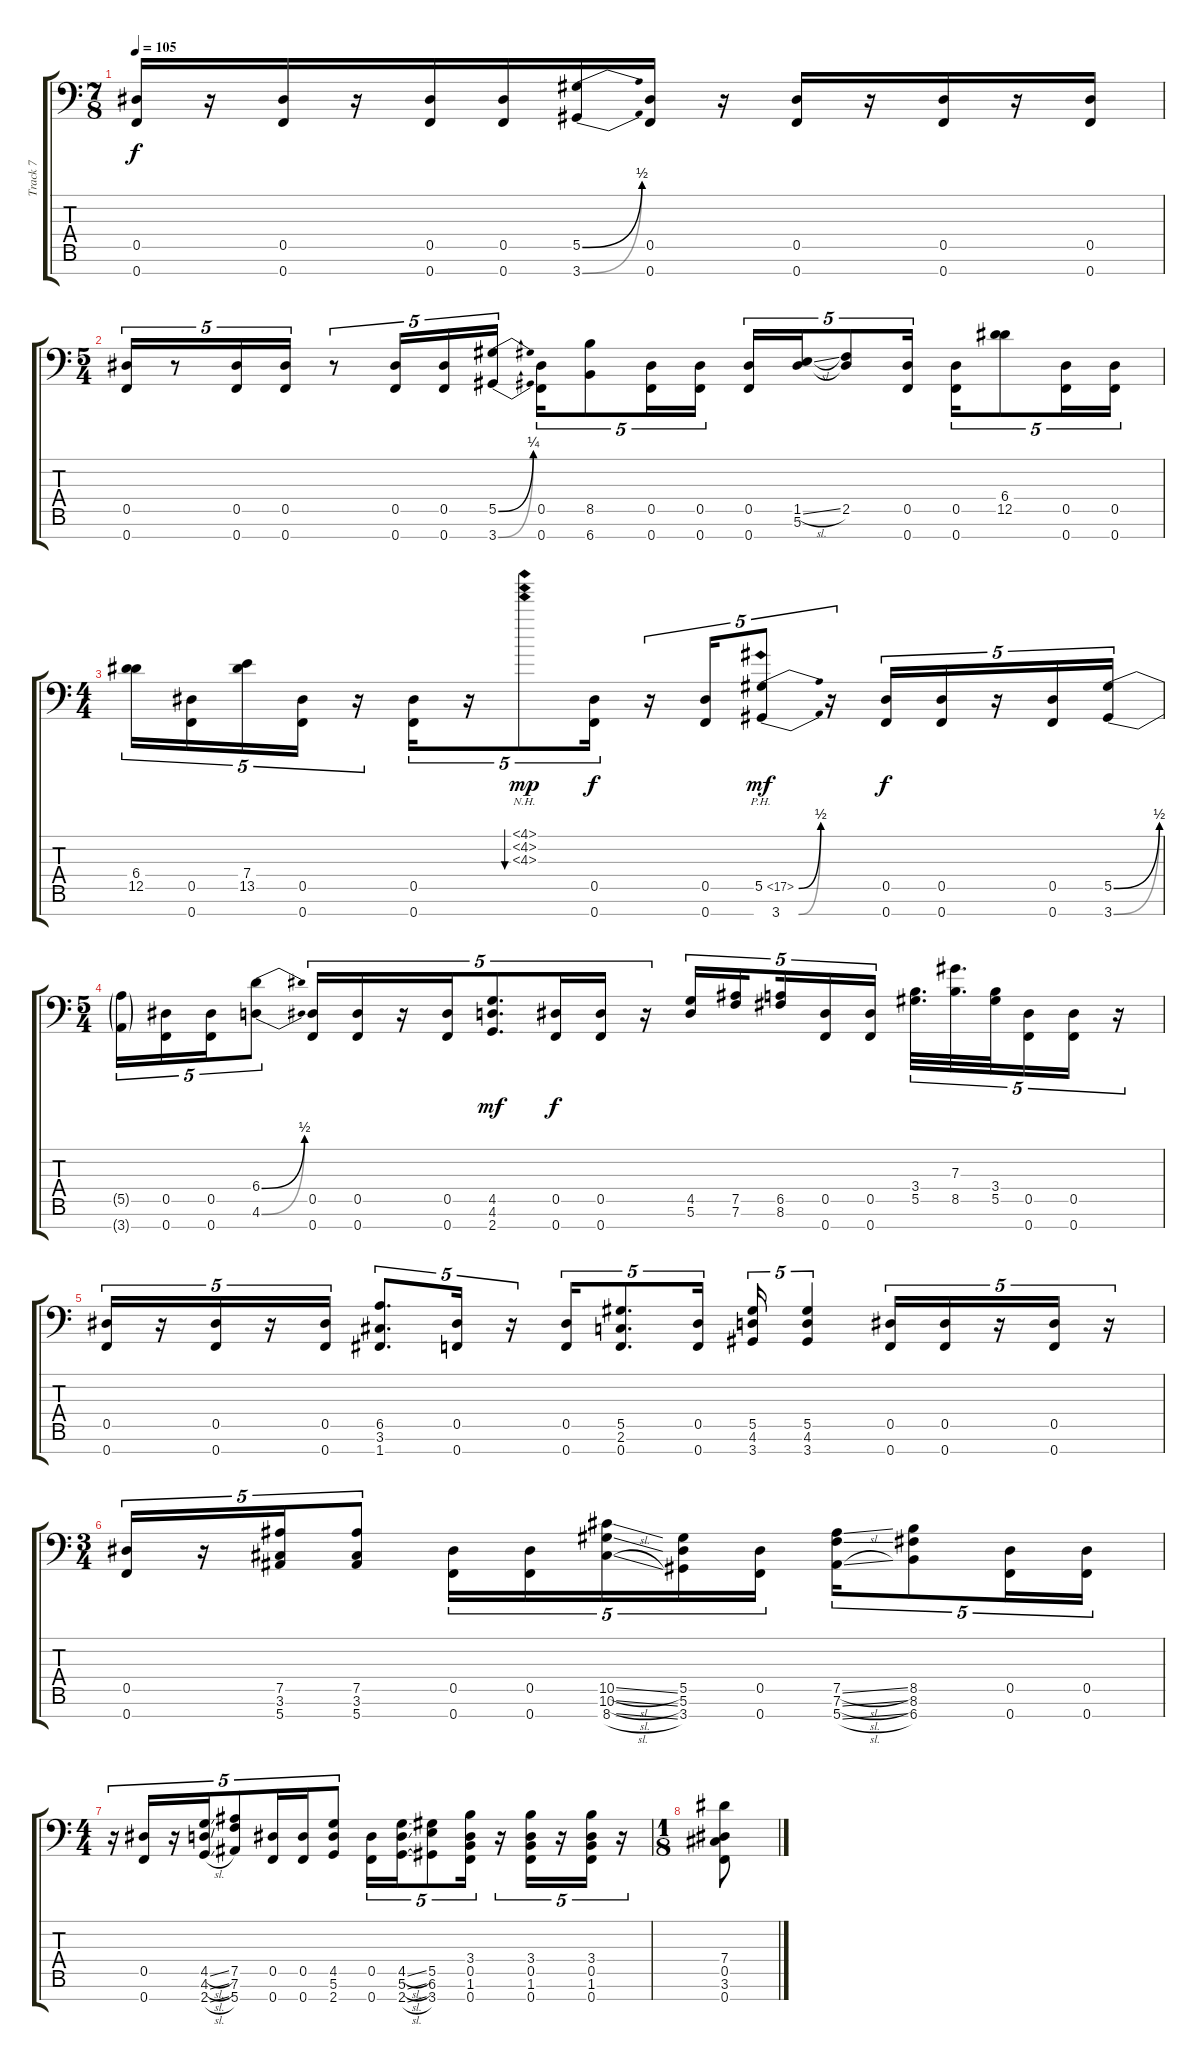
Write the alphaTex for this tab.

\track ("Track 7" "Track 7") {instrument distortionguitar}
\staff {score tabs}
\tuning (Bb3 F3 Db3 Ab2 Eb2 Bb1 F1) {hide}
\ts (7 8)
\tempo 105
\clef f4
\ks c
(0.5 0.7).16{dy f} r.16 (0.5 0.7).16 r.16 (0.5 0.7).16 (0.5 0.7).16 (5.5{be (bend 0 0 60 2)} 3.7{be (bend 0 0 60 2)}).16 (0.5 0.7).16 r.16 (0.5 0.7).16 r.16 (0.5 0.7).16 r.16 (0.5 0.7).16 |
\ts (5 4)
(0.5 0.7).16{tu (5 4)} r.8{tu (5 4)} (0.5 0.7).16{tu (5 4)} (0.5 0.7).16{tu (5 4)} r.8{tu (5 4)} (0.5 0.7).16{tu (5 4)} (0.5 0.7).16{tu (5 4)} (5.5{be (bend 0 0 60 1)} 3.7{be (bend 0 0 60 1)}).16{tu (5 4)} (0.5 0.7).16{tu (5 4)} (8.5 6.7).8{tu (5 4)} (0.5 0.7).16{tu (5 4)} (0.5 0.7).16{tu (5 4)} (0.5 0.7).16{tu (5 4)} (1.5{sl} 5.6).16{tu (5 4)} (2.5 5.6{t}).8{tu (5 4)} (0.5 0.7).16{tu (5 4)} (0.5 0.7).16{tu (5 4)} (6.4 12.5).8{tu (5 4)} (0.5 0.7).16{tu (5 4)} (0.5 0.7).16{tu (5 4)} |
\ts (4 4)
(6.4 12.5).16{tu (5 4)} (0.5 0.7).16{tu (5 4)} (7.4 13.5).16{tu (5 4)} (0.5 0.7).16{tu (5 4)} r.16{tu (5 4)} (0.5 0.7).16{tu (5 4)} r.16{tu (5 4)} (4.1{nh} 4.2{nh} 4.3{nh}).8{tu (5 4) bu 60 dy mp} (0.5 0.7).16{tu (5 4) dy f} r.16{tu (5 4)} (0.5 0.7).16{tu (5 4)} (5.5{be (bend 0 0 60 2) ph 12} 3.7{be (bend 0 0 60 2)}).8{tu (5 4) dy mf} r.16{tu (5 4)} (0.5 0.7).16{tu (5 4) dy f} (0.5 0.7).16{tu (5 4)} r.16{tu (5 4)} (0.5 0.7).16{tu (5 4)} (5.5{be (bend 0 0 60 2)} 3.7{be (bend 0 0 60 2)}).16{tu (5 4)} |
\ts (5 4)
(5.5{t} 3.7{t}).16{tu (5 4)} (0.5 0.7).16{tu (5 4)} (0.5 0.7).16{tu (5 4)} (6.4{be (bend 0 0 60 2)} 4.6{be (bend 0 0 60 2)}).8{tu (5 4)} (0.5 0.7).16{tu (5 4)} (0.5 0.7).16{tu (5 4)} r.16{tu (5 4)} (0.5 0.7).16{tu (5 4)} (4.5 4.6 2.7).8{d tu (5 4) dy mf} (0.5 0.7).16{tu (5 4) dy f} (0.5 0.7).16{tu (5 4)} r.16{tu (5 4)} (4.5 5.6).16{tu (5 4)} (7.5 7.6).16{tu (5 4) beam splitsecondary} (6.5 8.6).16{tu (5 4)} (0.5 0.7).16{tu (5 4)} (0.5 0.7).16{tu (5 4)} (3.4 5.5).32{d tu (5 4)} (7.3 8.5).32{d tu (5 4)} (3.4 5.5).32{tu (5 4)} (0.5 0.7).16{tu (5 4)} (0.5 0.7).16{tu (5 4)} r.16{tu (5 4)} |
(0.5 0.7).16{tu (5 4)} r.16{tu (5 4)} (0.5 0.7).16{tu (5 4)} r.16{tu (5 4)} (0.5 0.7).16{tu (5 4)} (6.5 3.6 1.7).8{d tu (5 4)} (0.5 0.7).16{tu (5 4)} r.16{tu (5 4)} (0.5 0.7).16{tu (5 4)} (5.5 2.6 0.7).8{d tu (5 4)} (0.5 0.7).16{tu (5 4)} (5.5 4.6 3.7).16{tu (5 4)} (5.5 4.6 3.7).4{tu (5 4)} (0.5 0.7).16{tu (5 4)} (0.5 0.7).16{tu (5 4)} r.16{tu (5 4)} (0.5 0.7).16{tu (5 4)} r.16{tu (5 4)} |
\ts (3 4)
(0.5 0.7).16{tu (5 4)} r.16{tu (5 4)} (7.5 3.6 5.7).16{tu (5 4)} (7.5 3.6 5.7).8{tu (5 4)} (0.5 0.7).16{tu (5 4)} (0.5 0.7).16{tu (5 4)} (10.5{sl} 10.6{sl} 8.7{sl}).16{tu (5 4)} (5.5 5.6 3.7).16{tu (5 4)} (0.5 0.7).16{tu (5 4)} (7.5{sl} 7.6{sl} 5.7{sl}).16{tu (5 4)} (8.5 8.6 6.7).8{tu (5 4)} (0.5 0.7).16{tu (5 4)} (0.5 0.7).16{tu (5 4)} |
\ts (4 4)
r.16{tu (5 4)} (0.5 0.7).16{tu (5 4)} r.16{tu (5 4)} (4.5{sl} 4.6{sl} 2.7{sl}).16{tu (5 4)} (7.5 7.6 5.7).8{tu (5 4)} (0.5 0.7).16{tu (5 4)} (0.5 0.7).16{tu (5 4)} (4.5 5.6 2.7).8{tu (5 4)} (0.5 0.7).16{tu (5 4)} (4.5{sl} 5.6{sl} 2.7{sl}).16{tu (5 4)} (5.5 6.6 3.7).8{tu (5 4)} (3.4 0.5 1.6 0.7).16{tu (5 4)} r.16{tu (5 4)} (3.4 0.5 1.6 0.7).16{tu (5 4)} r.16{tu (5 4)} (3.4 0.5 1.6 0.7).16{tu (5 4)} r.16{tu (5 4)} |
\ts (1 8)
(7.4 0.5 3.6 0.7).8
